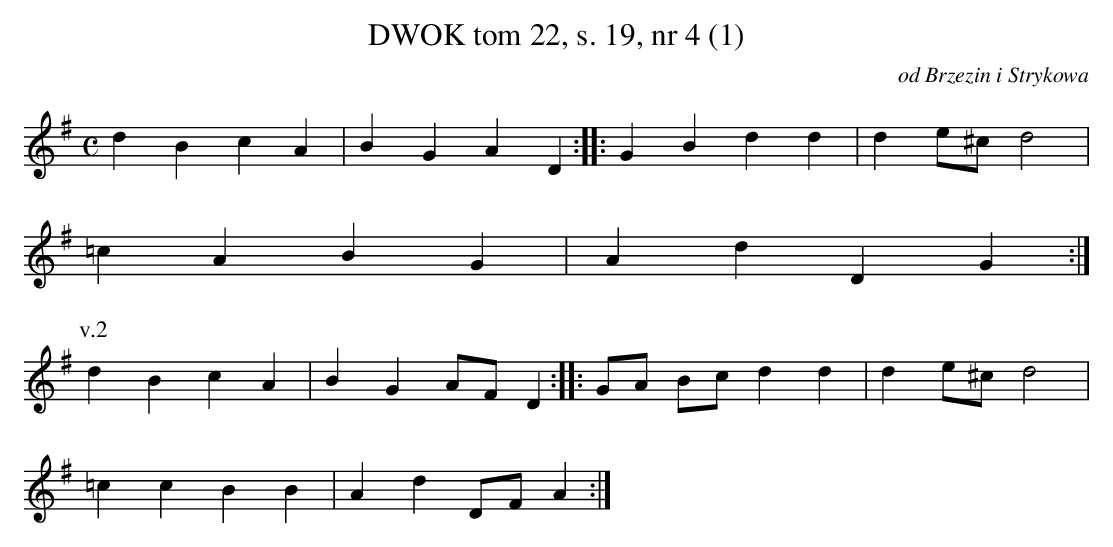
X:1
T: DWOK tom 22, s. 19, nr 4 (1)
O: od Brzezin i Strykowa
L: 1/16
M: C
K: G
d4 B4 c4 A4 | B4 G4 A4 D4 :: G4 B4 d4 d4 | d4 e2^c2 d8 |
=c4 A4 B4 G4 | A4 d4 D4 G4 :|
P:v.2
d4 B4 c4 A4 | B4 G4 A2F2 D4 :: G2A2 B2c2 d4 d4 | d4 e2^c2 d8 |
=c4 c4 B4 B4 |A4 d4 D2F2 A4 :|
